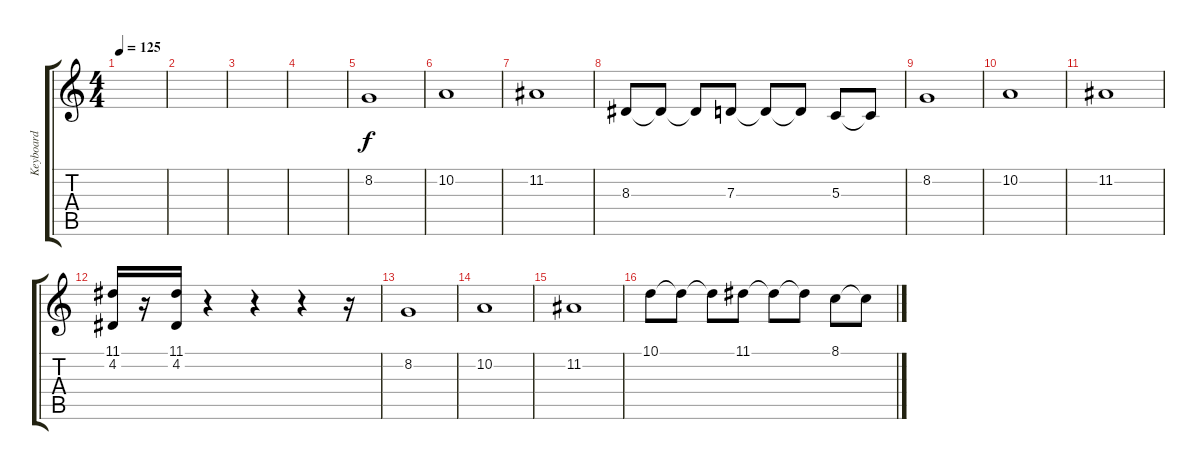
\track ("Keyboard" "Keyboard") {instrument stringensemble1}
\staff {score tabs}
\tuning (E4 B3 G3 D3 A2 E2) {hide}
\ts (4 4)
\tempo 125
\clef g2
\ks c
|
|
|
|
8.2.1 |
10.2.1 |
11.2.1 |
8.3.8 8.3{t}.8 8.3{t}.8 7.3.8 7.3{t}.8 7.3{t}.8 5.3.8 5.3{t}.8 |
8.2.1 |
10.2.1 |
11.2.1 |
(11.1 4.2).16 r.16 (11.1 4.2).16 r.4 r.4 r.4 r.16 |
8.2.1 |
10.2.1 |
11.2.1 |
10.1.8 10.1{t}.8 10.1{t}.8 11.1.8 11.1{t}.8 11.1{t}.8 8.1.8 8.1{t}.8
